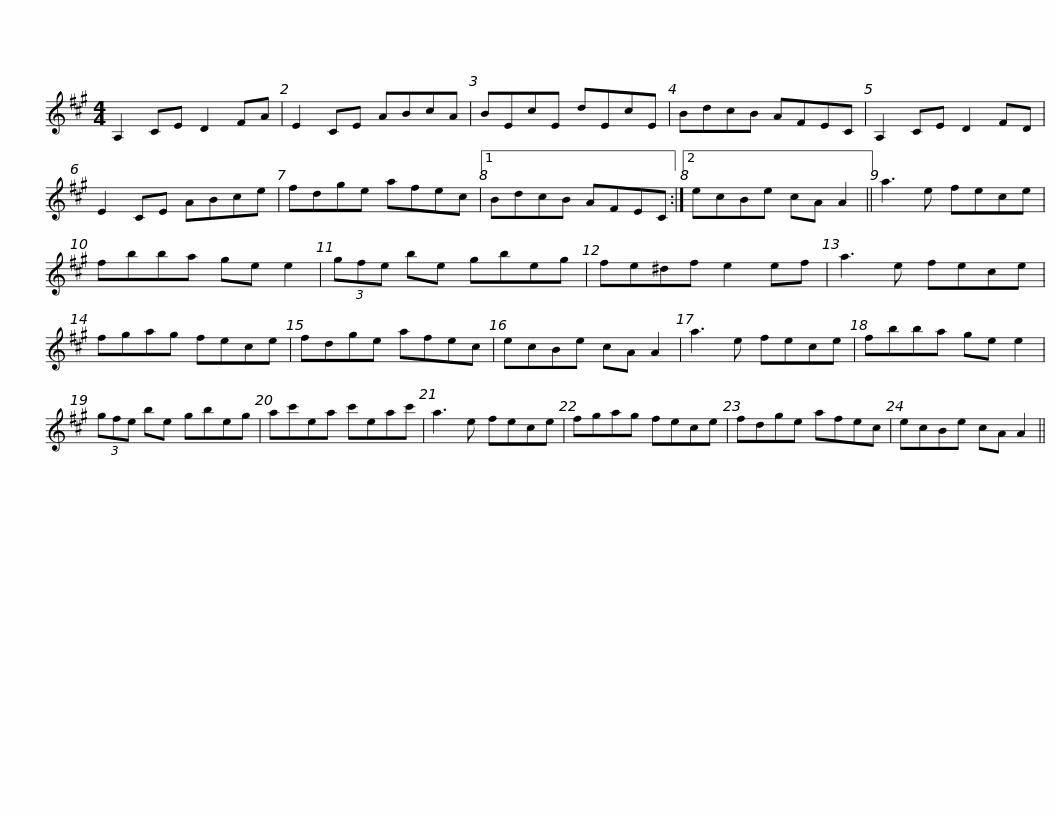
X:1
L:1/8
M:4/4
I:linebreak $
K:A
V:1 treble
V:1
 A,2 CE D2 FA | E2 CE ABcA | BEcE dEcE | BdcB AFEC | A,2 CE D2 FD | %5
 E2 CE ABce |$ fdge afec |1 BdcB AFEC :|2 ecBe cA A2 || a3 e fece | %10
 fbba ge e2 |$ (3gfe be gbeg | fe^df e2 ef | a3 e fece | fgag fece | %15
 fdge afec |$ ecBe cA A2 | a3 e fece | fbba ge e2 | (3gfe be gbeg | %20
 ac'ea c'eac' |$ a3 e fece | fgag fece | fdge afec | ecBe cA A2 || %25
